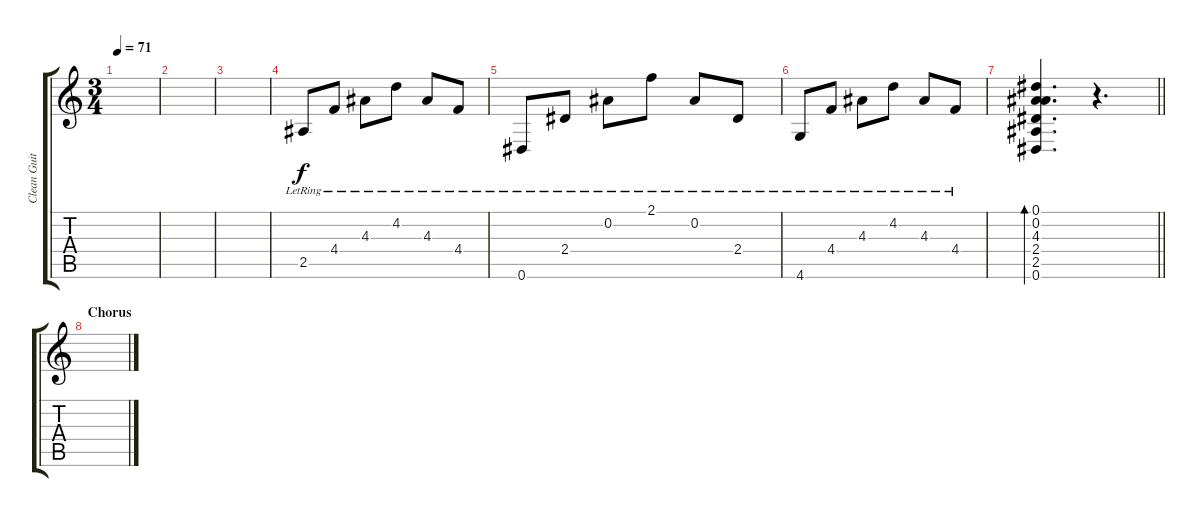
\track ("Clean Guitar " "Clean Guit") {instrument electricguitarclean}
\staff {score tabs}
\tuning (Eb4 Bb3 Gb3 Db3 Ab2 Eb2) {hide}
\ts (3 4)
\tempo 71
\clef g2
\ks c
|
|
|
2.5{lr}.8 4.4{lr}.8 4.3{lr}.8 4.2{lr}.8 4.3{lr}.8 4.4{lr}.8 |
0.6{lr}.8 2.4{lr}.8 0.2{lr}.8 2.1{lr}.8 0.2{lr}.8 2.4{lr}.8 |
4.6{lr}.8 4.4{lr}.8 4.3{lr}.8 4.2{lr}.8 4.3{lr}.8 4.4{lr}.8 |
\barLineRight lightlight
(0.1 0.2 4.3 2.4 2.5 0.6).4{d bd 60} r.4{d} |
\section ("" "Chorus")
